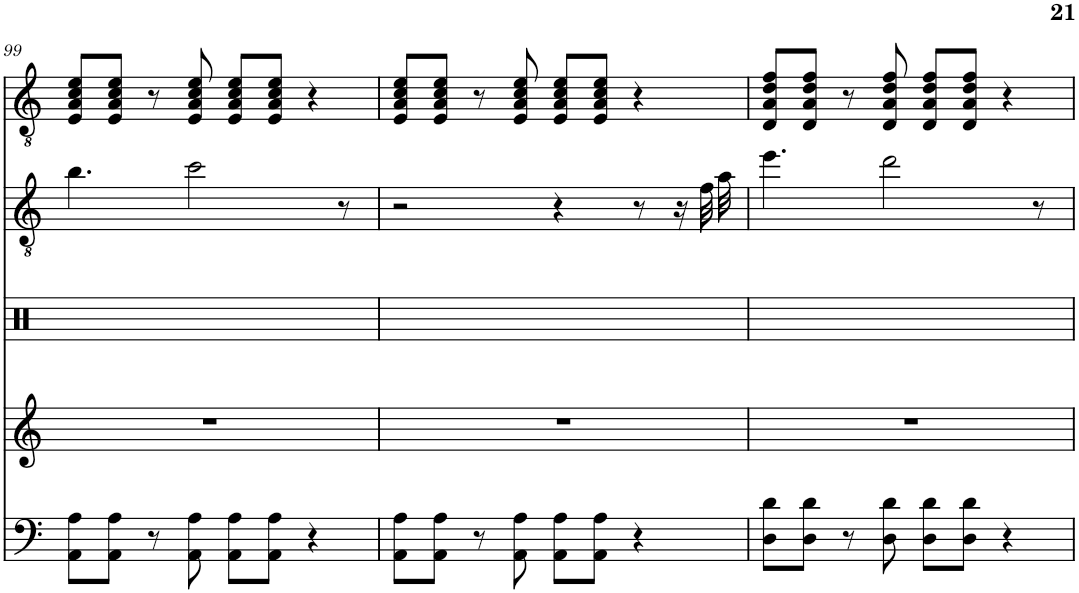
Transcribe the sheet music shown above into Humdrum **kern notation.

**kern	**kern	**kern	**kern	**kern
*part5	*part4	*part3	*part2	*part1
*staff5	*staff4	*staff3	*staff2	*staff1
*I"Voice	*I"Voice	*I"Voice	*I"Voice	*I"Voice
*I'V	*I'V	*I'V	*I'V	*I'V
!!LO:PB:g=z
*clefF4	*clefG2	*clefX	*clefGv2	*clefGv2
*k[]	*k[]	*k[]	*k[]	*k[]
*M4/4	*M4/4	*M4/4	*M4/4	*M4/4
=99	=99	=99	=99	=99
8AA\ 8A\L	1r	1ryy	4.b\	8E/ 8A/ 8c/ 8e/L
8AA\ 8A\J	.	.	.	8E/ 8A/ 8c/ 8e/J
8r	.	.	.	8r
8AA\ 8A\	.	.	2cc\	8E/ 8A/ 8c/ 8e/
8AA\ 8A\L	.	.	.	8E/ 8A/ 8c/ 8e/L
8AA\ 8A\J	.	.	.	8E/ 8A/ 8c/ 8e/J
4r	.	.	.	4r
.	.	.	8r	.
=100	=100	=100	=100	=100
8AA\ 8A\L	1r	1ryy	2r	8E/ 8A/ 8c/ 8e/L
8AA\ 8A\J	.	.	.	8E/ 8A/ 8c/ 8e/J
8r	.	.	.	8r
8AA\ 8A\	.	.	.	8E/ 8A/ 8c/ 8e/
8AA\ 8A\L	.	.	4r	8E/ 8A/ 8c/ 8e/L
8AA\ 8A\J	.	.	.	8E/ 8A/ 8c/ 8e/J
4r	.	.	8r	4r
.	.	.	16r	.
.	.	.	32f\LLL	.
.	.	.	32a\JJJ	.
=101	=101	=101	=101	=101
8D\ 8d\L	1r	1ryy	4.ee\	8D/ 8A/ 8d/ 8f/L
8D\ 8d\J	.	.	.	8D/ 8A/ 8d/ 8f/J
8r	.	.	.	8r
8D\ 8d\	.	.	2dd\	8D/ 8A/ 8d/ 8f/
8D\ 8d\L	.	.	.	8D/ 8A/ 8d/ 8f/L
8D\ 8d\J	.	.	.	8D/ 8A/ 8d/ 8f/J
4r	.	.	.	4r
.	.	.	8r	.
=	=	=	=	=
*-	*-	*-	*-	*-
